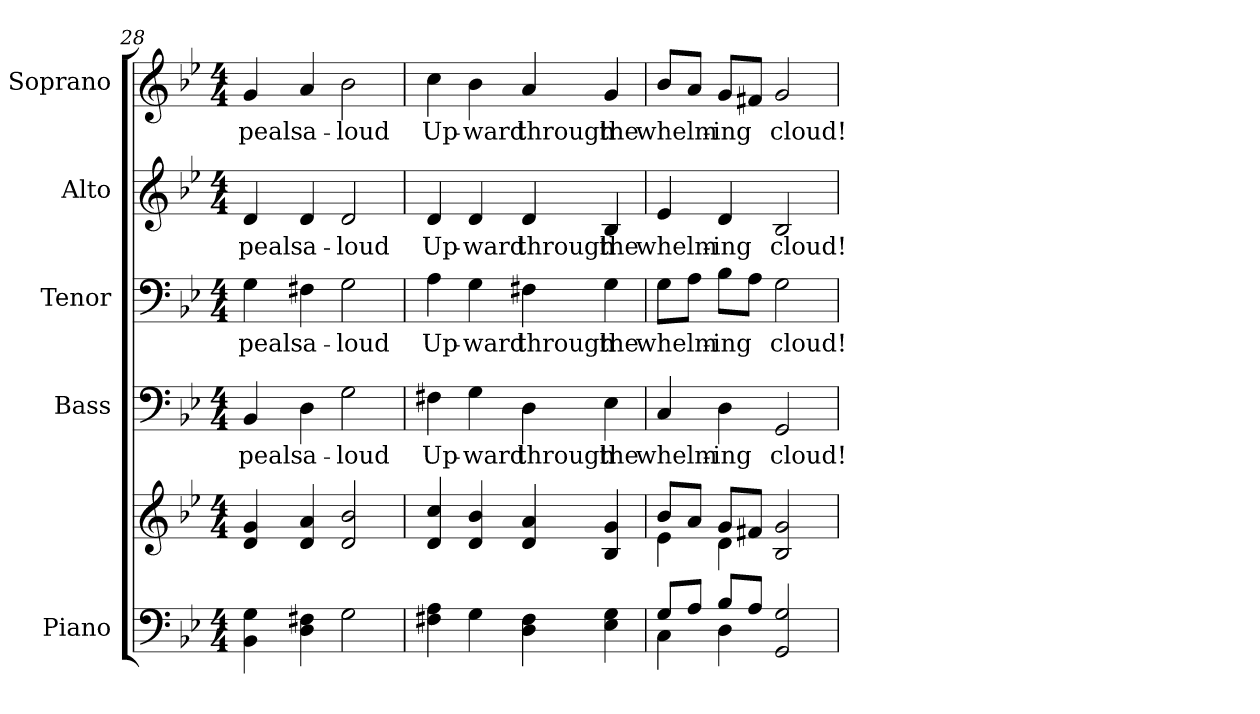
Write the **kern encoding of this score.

**kern	**kern	**kern	**text	**kern	**text	**kern	**text	**kern	**text
*part5	*part5	*part4	*part4	*part3	*part3	*part2	*part2	*part1	*part1
*staff6	*staff5	*staff4	*staff4	*staff3	*staff3	*staff2	*staff2	*staff1	*staff1
*I"Piano	*	*I"Bass	*	*I"Tenor	*	*I"Alto	*	*I"Soprano	*
*I'Pno.	*	*I'B.	*	*I'T.	*	*I'A.	*	*I'S.	*
*clefF4	*clefG2	*clefF4	*	*clefF4	*	*clefG2	*	*clefG2	*
*k[b-e-]	*k[b-e-]	*k[b-e-]	*	*k[b-e-]	*	*k[b-e-]	*	*k[b-e-]	*
*B-:	*B-:	*B-:	*	*B-:	*	*B-:	*	*B-:	*
*M4/4	*M4/4	*M4/4	*	*M4/4	*	*M4/4	*	*M4/4	*
=28	=28	=28	=28	=28	=28	=28	=28	=28	=28
!	!	!	!LO:LY:b:color=#000000	!	!	!	!	!	!
!	!	!	!	!	!LO:LY:b:color=#000000	!	!	!	!
!	!	!	!	!	!	!	!LO:LY:b:color=#000000	!	!
!	!	!	!	!	!	!	!	!	!LO:LY:b:color=#000000
4BB-i\ 4Gi	4di/ 4gi	4BB-i/	peals	4Gi\	peals	4di/	peals	4gi/	peals
!	!	!	!LO:LY:b:color=#000000	!	!	!	!	!	!
!	!	!	!	!	!LO:LY:b:color=#000000	!	!	!	!
!	!	!	!	!	!	!	!LO:LY:b:color=#000000	!	!
!	!	!	!	!	!	!	!	!	!LO:LY:b:color=#000000
4Di\ 4F#Xi	4di/ 4ai	4Di\	a-	4F#Xi\	a-	4di/	a-	4ai/	a-
!	!	!	!LO:LY:b:color=#000000	!	!	!	!	!	!
!	!	!	!	!	!LO:LY:b:color=#000000	!	!	!	!
!	!	!	!	!	!	!	!LO:LY:b:color=#000000	!	!
!	!	!	!	!	!	!	!	!	!LO:LY:b:color=#000000
2Gi\	2di/ 2b-i	2Gi\	-loud	2Gi\	-loud	2di/	-loud	2b-i\	-loud
!!LO:PB:g=z
=29	=29	=29	=29	=29	=29	=29	=29	=29	=29
!	!	!	!LO:LY:b:color=#000000	!	!	!	!	!	!
!	!	!	!	!	!LO:LY:b:color=#000000	!	!	!	!
!	!	!	!	!	!	!	!LO:LY:b:color=#000000	!	!
!	!	!	!	!	!	!	!	!	!LO:LY:b:color=#000000
4F#Xi\ 4Ai	4di/ 4cci	4F#Xi\	Up-	4Ai\	Up-	4di/	Up-	4cci\	Up-
!	!	!	!LO:LY:b:color=#000000	!	!	!	!	!	!
!	!	!	!	!	!LO:LY:b:color=#000000	!	!	!	!
!	!	!	!	!	!	!	!LO:LY:b:color=#000000	!	!
!	!	!	!	!	!	!	!	!	!LO:LY:b:color=#000000
4Gi\	4di/ 4b-i	4Gi\	-ward	4Gi\	-ward	4di/	-ward	4b-i\	-ward
!	!	!	!LO:LY:b:color=#000000	!	!	!	!	!	!
!	!	!	!	!	!LO:LY:b:color=#000000	!	!	!	!
!	!	!	!	!	!	!	!LO:LY:b:color=#000000	!	!
!	!	!	!	!	!	!	!	!	!LO:LY:b:color=#000000
4Di\ 4F#i	4di/ 4ai	4Di\	through	4F#Xi\	through	4di/	through	4ai/	through
!	!	!	!LO:LY:b:color=#000000	!	!	!	!	!	!
!	!	!	!	!	!LO:LY:b:color=#000000	!	!	!	!
!	!	!	!	!	!	!	!LO:LY:b:color=#000000	!	!
!	!	!	!	!	!	!	!	!	!LO:LY:b:color=#000000
4E-i\ 4Gi	4B-i/ 4gi	4E-i\	the	4Gi\	the	4B-i/	the	4gi/	the
=30	=30	=30	=30	=30	=30	=30	=30	=30	=30
*^	*^	*	*	*	*	*	*	*	*
!	!	!	!	!	!LO:LY:b:color=#000000	!	!	!	!	!	!
!	!	!	!	!	!	!	!LO:LY:b:color=#000000	!	!	!	!
!	!	!	!	!	!	!	!	!	!LO:LY:b:color=#000000	!	!
!	!	!	!	!	!	!	!	!	!	!	!LO:LY:b:color=#000000
8Gi/L	4Ci\	8b-i/L	4e-i\	4Ci/	whelm-	8Gi\L	whelm-	4e-i/	whelm-	8b-i/L	whelm-
8Ai/J	.	8ai/J	.	.	.	8Ai\J	.	.	.	8ai/J	.
!	!	!	!	!	!LO:LY:b:color=#000000	!	!	!	!	!	!
!	!	!	!	!	!	!	!LO:LY:b:color=#000000	!	!	!	!
!	!	!	!	!	!	!	!	!	!LO:LY:b:color=#000000	!	!
!	!	!	!	!	!	!	!	!	!	!	!LO:LY:b:color=#000000
8B-i/L	4Di\	8gi/L	4di\	4Di\	-ing	8B-i\L	-ing	4di/	-ing	8gi/L	-ing
8Ai/J	.	8f#Xi/J	.	.	.	8Ai\J	.	.	.	8f#Xi/J	.
!	!	!	!	!	!LO:LY:b:color=#000000	!	!	!	!	!	!
!	!	!	!	!	!	!	!LO:LY:b:color=#000000	!	!	!	!
!	!	!	!	!	!	!	!	!	!LO:LY:b:color=#000000	!	!
!	!	!	!	!	!	!	!	!	!	!	!LO:LY:b:color=#000000
2GGi/ 2Gi	2ryy	2B-i/ 2gi	2ryy	2GGi/	cloud!	2Gi\	cloud!	2B-i/	cloud!	2gi/	cloud!
*v	*v	*	*	*	*	*	*	*	*	*	*
*	*v	*v	*	*	*	*	*	*	*	*
=	=	=	=	=	=	=	=	=	=
*-	*-	*-	*-	*-	*-	*-	*-	*-	*-
